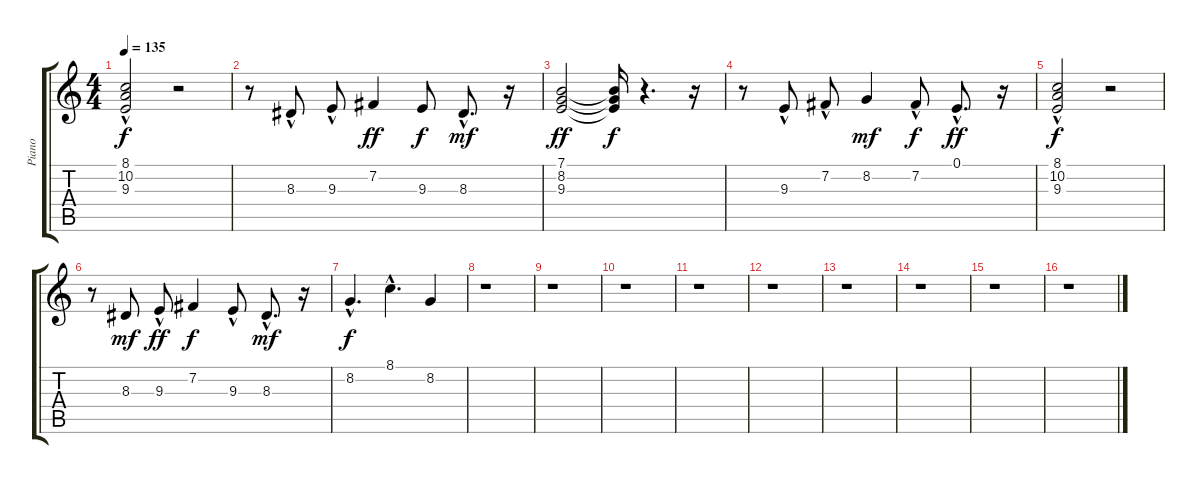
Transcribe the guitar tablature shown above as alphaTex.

\track ("Piano" "Piano") {instrument acousticgrandpiano}
\staff {score tabs}
\tuning (E4 B3 G3 D3 A2 E2) {hide}
\ts (4 4)
\tempo 135
\clef g2
\ks c
(8.1{hac} 10.2 9.3).2{dy f} r.2 |
r.8 8.3{hac}.8 9.3{hac}.8 7.2.4{dy ff} 9.3.8{dy f} 8.3{hac}.8{d dy mf} r.16 |
(7.1 8.2 9.3).2{dy ff} (7.1{t} 8.2{t} 9.3{t}).16{dy f} r.4{d} r.16 |
r.8 9.3{hac}.8 7.2{hac}.8 8.2.4{dy mf} 7.2{hac}.8{dy f} 0.1{hac}.8{d dy ff} r.16 |
(8.1{hac} 10.2 9.3{hac}).2{dy f} r.2 |
r.8 8.3.8{dy mf} 9.3{hac}.8{dy ff} 7.2.4{dy f} 9.3{hac}.8 8.3{hac}.8{d dy mf} r.16 |
8.2{hac}.4{d dy f} 8.1{hac}.4{d} 8.2.4 |
r.1 |
r.1 |
r.1 |
r.1 |
r.1 |
r.1 |
r.1 |
r.1 |
r.1
